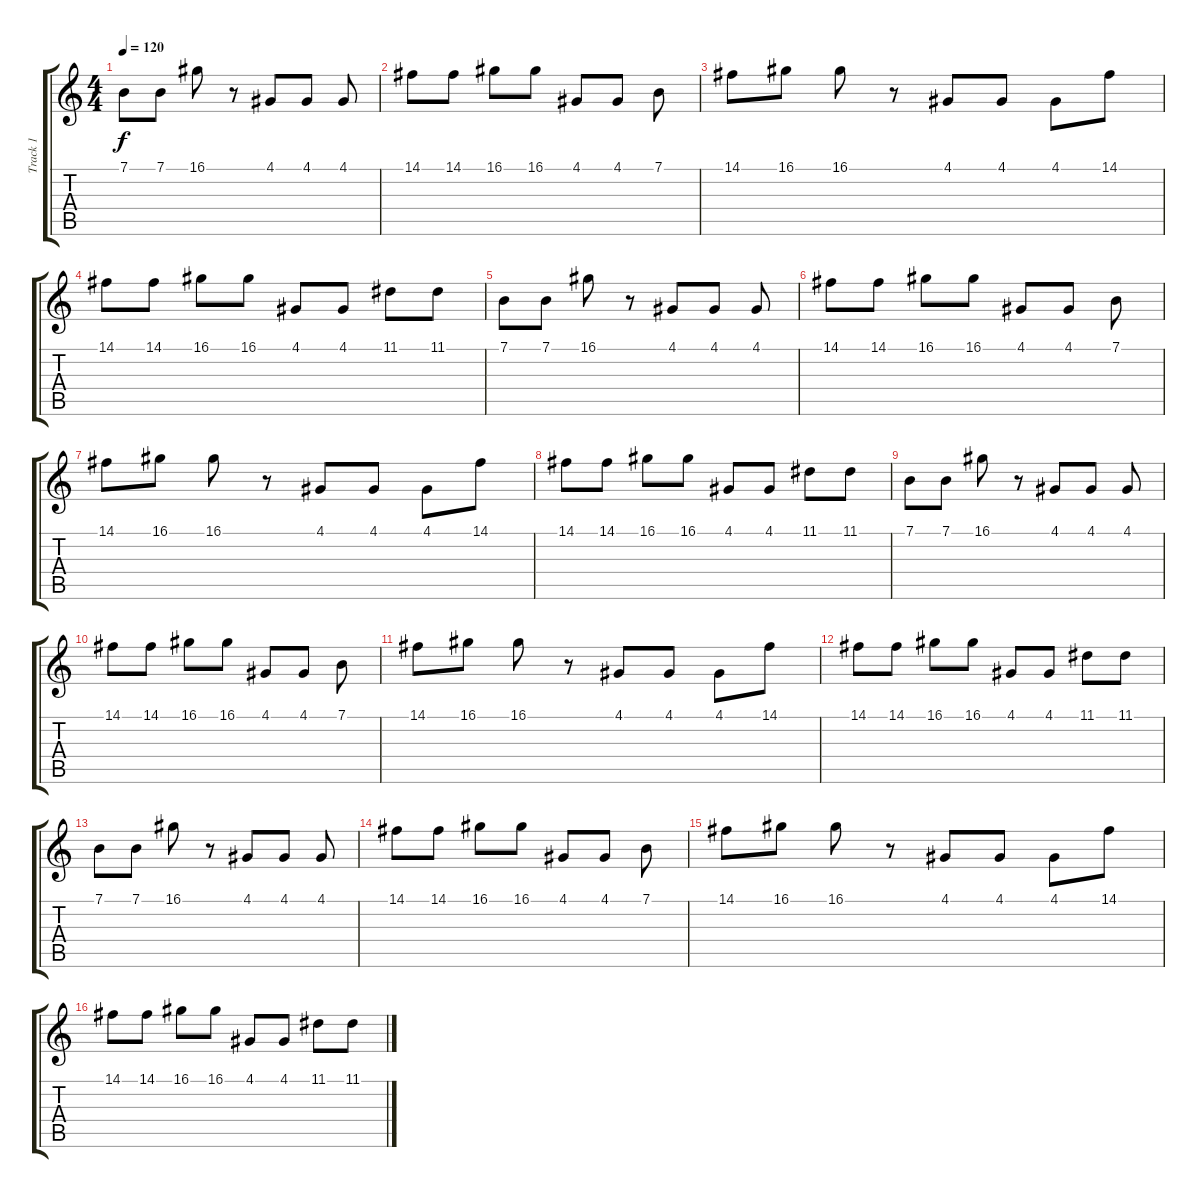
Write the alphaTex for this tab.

\track ("Track 1" "Track 1") {instrument lead2sawtooth}
\staff {score tabs}
\tuning (E4 B3 G3 D3 A2 E2) {hide}
\ts (4 4)
\tempo 120
\clef g2
\ks c
7.1.8{dy f} 7.1.8 16.1.8 r.8 4.1.8 4.1.8 4.1.8 |
14.1.8 14.1.8 16.1.8 16.1.8 4.1.8 4.1.8 7.1.8 |
14.1.8 16.1.8 16.1.8 r.8 4.1.8 4.1.8 4.1.8 14.1.8 |
14.1.8 14.1.8 16.1.8 16.1.8 4.1.8 4.1.8 11.1.8 11.1.8 |
7.1.8 7.1.8 16.1.8 r.8 4.1.8 4.1.8 4.1.8 |
14.1.8 14.1.8 16.1.8 16.1.8 4.1.8 4.1.8 7.1.8 |
14.1.8 16.1.8 16.1.8 r.8 4.1.8 4.1.8 4.1.8 14.1.8 |
14.1.8 14.1.8 16.1.8 16.1.8 4.1.8 4.1.8 11.1.8 11.1.8 |
7.1.8 7.1.8 16.1.8 r.8 4.1.8 4.1.8 4.1.8 |
14.1.8 14.1.8 16.1.8 16.1.8 4.1.8 4.1.8 7.1.8 |
14.1.8 16.1.8 16.1.8 r.8 4.1.8 4.1.8 4.1.8 14.1.8 |
14.1.8 14.1.8 16.1.8 16.1.8 4.1.8 4.1.8 11.1.8 11.1.8 |
7.1.8 7.1.8 16.1.8 r.8 4.1.8 4.1.8 4.1.8 |
14.1.8 14.1.8 16.1.8 16.1.8 4.1.8 4.1.8 7.1.8 |
14.1.8 16.1.8 16.1.8 r.8 4.1.8 4.1.8 4.1.8 14.1.8 |
14.1.8 14.1.8 16.1.8 16.1.8 4.1.8 4.1.8 11.1.8 11.1.8
